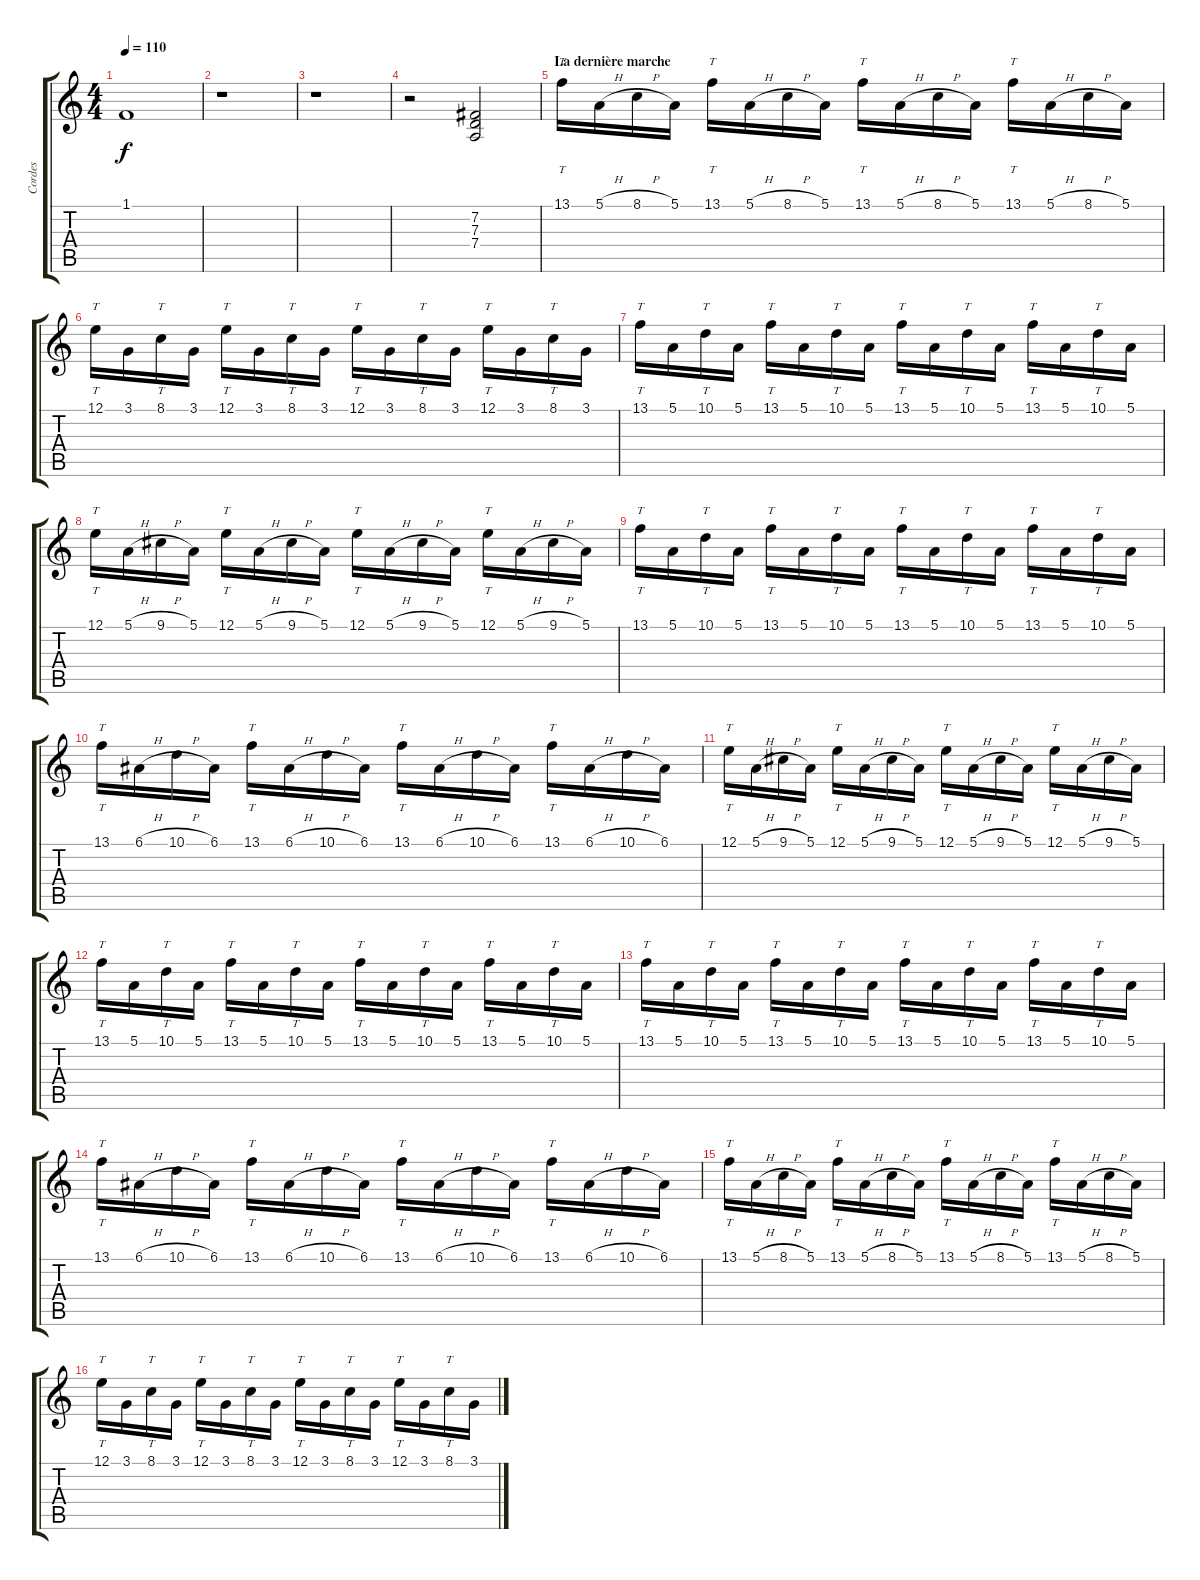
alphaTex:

\track ("Cordes" "Cordes") {instrument stringensemble1}
\staff {score tabs}
\tuning (E4 B3 G3 D3 A2 D2) {hide}
\ts (4 4)
\tempo 110
\clef g2
\ks c
1.1.1{dy f} |
r.1 |
r.1 |
r.2 (7.2 7.3 7.4).2{instrument reversecymbal} |
\section ("" "La dernière marche")
13.1.16{tt volume 14 instrument stringensemble1} 5.1{h}.16 8.1{h}.16 5.1.16 13.1.16{tt} 5.1{h}.16 8.1{h}.16 5.1.16 13.1.16{tt} 5.1{h}.16 8.1{h}.16 5.1.16 13.1.16{tt} 5.1{h}.16 8.1{h}.16 5.1.16 |
12.1.16{tt} 3.1.16 8.1.16{tt} 3.1.16 12.1.16{tt} 3.1.16 8.1.16{tt} 3.1.16 12.1.16{tt} 3.1.16 8.1.16{tt} 3.1.16 12.1.16{tt} 3.1.16 8.1.16{tt} 3.1.16 |
13.1.16{tt} 5.1.16 10.1.16{tt} 5.1.16 13.1.16{tt} 5.1.16 10.1.16{tt} 5.1.16 13.1.16{tt} 5.1.16 10.1.16{tt} 5.1.16 13.1.16{tt} 5.1.16 10.1.16{tt} 5.1.16 |
12.1.16{tt} 5.1{h}.16 9.1{h}.16 5.1.16 12.1.16{tt} 5.1{h}.16 9.1{h}.16 5.1.16 12.1.16{tt} 5.1{h}.16 9.1{h}.16 5.1.16 12.1.16{tt} 5.1{h}.16 9.1{h}.16 5.1.16 |
13.1.16{tt} 5.1.16 10.1.16{tt} 5.1.16 13.1.16{tt} 5.1.16 10.1.16{tt} 5.1.16 13.1.16{tt} 5.1.16 10.1.16{tt} 5.1.16 13.1.16{tt} 5.1.16 10.1.16{tt} 5.1.16 |
13.1.16{tt} 6.1{h}.16 10.1{h}.16 6.1.16 13.1.16{tt} 6.1{h}.16 10.1{h}.16 6.1.16 13.1.16{tt} 6.1{h}.16 10.1{h}.16 6.1.16 13.1.16{tt} 6.1{h}.16 10.1{h}.16 6.1.16 |
12.1.16{tt} 5.1{h}.16 9.1{h}.16 5.1.16 12.1.16{tt} 5.1{h}.16 9.1{h}.16 5.1.16 12.1.16{tt} 5.1{h}.16 9.1{h}.16 5.1.16 12.1.16{tt} 5.1{h}.16 9.1{h}.16 5.1.16 |
13.1.16{tt} 5.1.16 10.1.16{tt} 5.1.16 13.1.16{tt} 5.1.16 10.1.16{tt} 5.1.16 13.1.16{tt} 5.1.16 10.1.16{tt} 5.1.16 13.1.16{tt} 5.1.16 10.1.16{tt} 5.1.16 |
13.1.16{tt} 5.1.16 10.1.16{tt} 5.1.16 13.1.16{tt} 5.1.16 10.1.16{tt} 5.1.16 13.1.16{tt} 5.1.16 10.1.16{tt} 5.1.16 13.1.16{tt} 5.1.16 10.1.16{tt} 5.1.16 |
13.1.16{tt} 6.1{h}.16 10.1{h}.16 6.1.16 13.1.16{tt} 6.1{h}.16 10.1{h}.16 6.1.16 13.1.16{tt} 6.1{h}.16 10.1{h}.16 6.1.16 13.1.16{tt} 6.1{h}.16 10.1{h}.16 6.1.16 |
13.1.16{tt} 5.1{h}.16 8.1{h}.16 5.1.16 13.1.16{tt} 5.1{h}.16 8.1{h}.16 5.1.16 13.1.16{tt} 5.1{h}.16 8.1{h}.16 5.1.16 13.1.16{tt} 5.1{h}.16 8.1{h}.16 5.1.16 |
12.1.16{tt} 3.1.16 8.1.16{tt} 3.1.16 12.1.16{tt} 3.1.16 8.1.16{tt} 3.1.16 12.1.16{tt} 3.1.16 8.1.16{tt} 3.1.16 12.1.16{tt} 3.1.16 8.1.16{tt} 3.1.16
